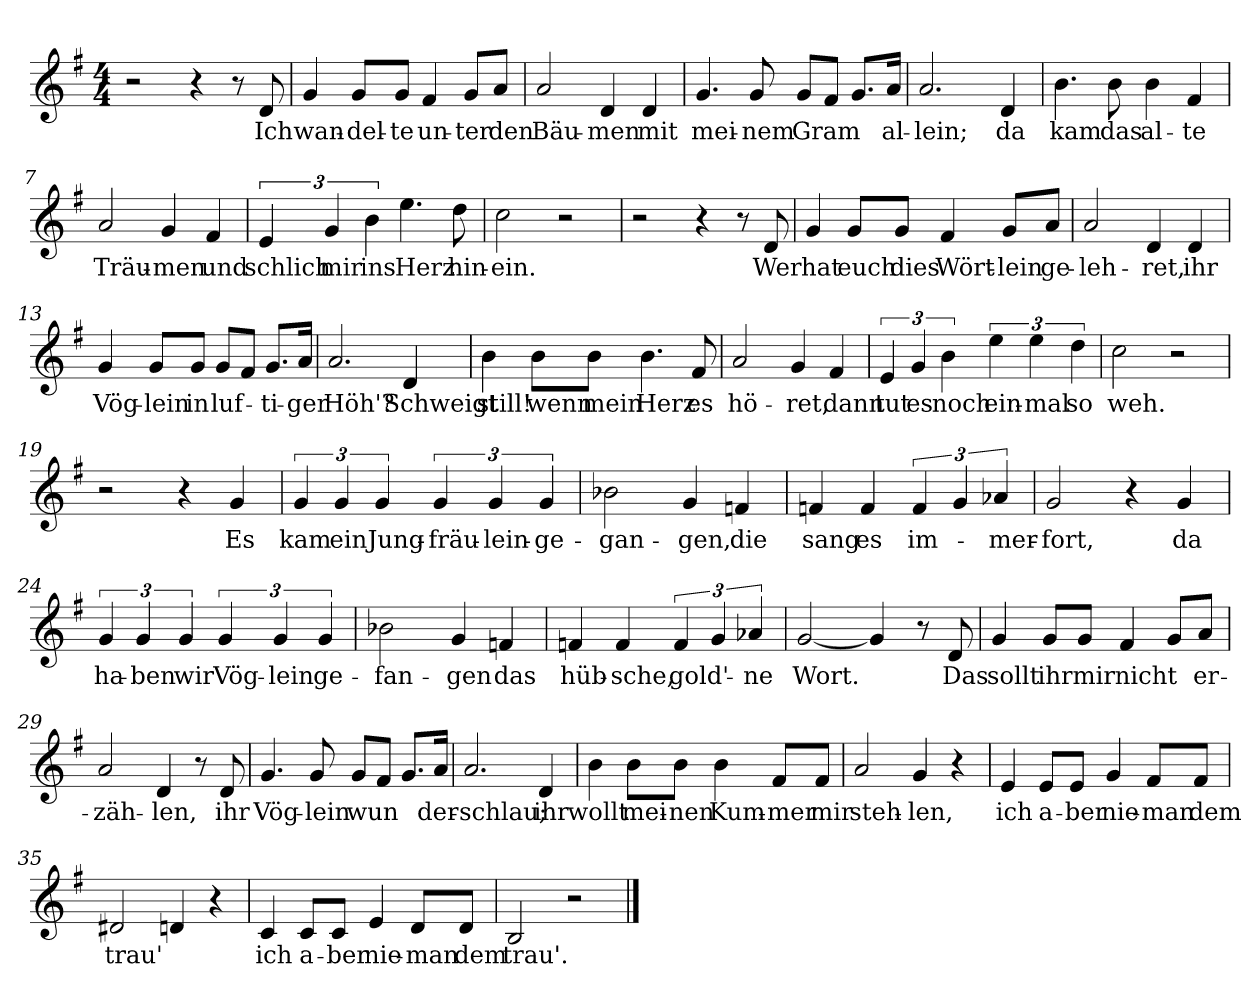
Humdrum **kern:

**kern	**text
*part1	*part1
*staff1	*staff1
*clefG2	*
*k[f#]	*
*M4/4	*
=1	=1
2r	.
4r	.
8r	.
!	!LO:LY:b
8d/	Ich
=2	=2
!	!LO:LY:b
4g/	wan-
!	!LO:LY:b
8g/L	-del-
!	!LO:LY:b
8g/J	-te
!	!LO:LY:b
4f#/	un-
!	!LO:LY:b
8g/L	-ter
!	!LO:LY:b
8a/J	den
=3	=3
!	!LO:LY:b
2a/	Bäu-
!	!LO:LY:b
4d/	-men
!	!LO:LY:b
4d/	mit
=4	=4
!	!LO:LY:b
4.g/	mei-
!	!LO:LY:b
8g/	-nem
!	!LO:LY:b
8g/L	Gram
8f#/J	.
8.g/L	.
!	!LO:LY:b
16a/Jk	al-
=5	=5
!	!LO:LY:b
2.a/	-lein;
!	!LO:LY:b
4d/	da
=6	=6
!	!LO:LY:b
4.b\	kam
!	!LO:LY:b
8b\	das
!	!LO:LY:b
4b\	al-
!	!LO:LY:b
4f#/	-te
=7	=7
!	!LO:LY:b
2a/	Träu-
!	!LO:LY:b
4g/	-men
!	!LO:LY:b
4f#/	und
!!LO:LB:g=z
=8	=8
!	!LO:LY:b
6e/	schlich
!	!LO:LY:b
6g/	mir
!	!LO:LY:b
6b\	ins
!	!LO:LY:b
4.ee\	Herz
!	!LO:LY:b
8dd\	hin-
=9	=9
!	!LO:LY:b
2cc\	-ein.
2r	.
=10	=10
2r	.
4r	.
8r	.
!	!LO:LY:b
8d/	Wer
=11	=11
!	!LO:LY:b
4g/	hat
!	!LO:LY:b
8g/L	euch
!	!LO:LY:b
8g/J	dies
!	!LO:LY:b
4f#/	Wört-
!	!LO:LY:b
8g/L	-lein
!	!LO:LY:b
8a/J	ge-
=12	=12
!	!LO:LY:b
2a/	-leh-
!	!LO:LY:b
4d/	-ret,
!	!LO:LY:b
4d/	ihr
=13	=13
!	!LO:LY:b
4g/	Vög-
!	!LO:LY:b
8g/L	-lein
!	!LO:LY:b
8g/J	-in
!	!LO:LY:b
8g/L	luf-
8f#/J	.
!	!LO:LY:b
8.g/L	-ti-
!	!LO:LY:b
16a/Jk	-ger
!!LO:LB:g=z
=14	=14
!	!LO:LY:b
2.a/	Höh'?
!	!LO:LY:b
4d/	Schweigt
=15	=15
!	!LO:LY:b
4b\	still!
!	!LO:LY:b
8b\L	wenn
!	!LO:LY:b
8b\J	mein
!	!LO:LY:b
4.b\	Herz
!	!LO:LY:b
8f#/	es
=16	=16
!	!LO:LY:b
2a/	hö-
!	!LO:LY:b
4g/	-ret,
!	!LO:LY:b
4f#/	dann
=17	=17
!	!LO:LY:b
6e/	tut
!	!LO:LY:b
6g/	es
!	!LO:LY:b
6b\	noch
!	!LO:LY:b
6ee\	ein-
!	!LO:LY:b
6ee\	-mal
!	!LO:LY:b
6dd\	so
=18	=18
!	!LO:LY:b
2cc\	weh.
2r	.
=19	=19
2r	.
4r	.
!	!LO:LY:b
4g/	Es
!!LO:LB:g=z
=20	=20
!	!LO:LY:b
6g/	kam
!	!LO:LY:b
6g/	ein
!	!LO:LY:b
6g/	Jung-
!	!LO:LY:b
6g/	-fräu-
!	!LO:LY:b
6g/	-lein-
!	!LO:LY:b
6g/	ge-
=21	=21
!	!LO:LY:b
2b-X\	-gan-
!	!LO:LY:b
4g/	-gen,
!	!LO:LY:b
4fn/	die
=22	=22
!	!LO:LY:b
4fn/	sang
!	!LO:LY:b
4f/	es
!	!LO:LY:b
6f/	im-
6g/	.
!	!LO:LY:b
6a-X/	-mer-
=23	=23
!	!LO:LY:b
2g/	-fort,
4r	.
!	!LO:LY:b
4g/	da
=24	=24
!	!LO:LY:b
6g/	ha-
!	!LO:LY:b
6g/	-ben
!	!LO:LY:b
6g/	wir
!	!LO:LY:b
6g/	Vög-
!	!LO:LY:b
6g/	-lein
!	!LO:LY:b
6g/	ge-
=25	=25
!	!LO:LY:b
2b-X\	-fan-
!	!LO:LY:b
4g/	-gen
!	!LO:LY:b
4fn/	das
!!LO:LB:g=z
=26	=26
!	!LO:LY:b
4fn/	hüb-
!	!LO:LY:b
4f/	-sche,
!	!LO:LY:b
6f/	gold'-
6g/	.
!	!LO:LY:b
6a-X/	-ne
=27	=27
!	!LO:LY:b
[2g/	Wort.
4g/]	.
8r	.
!	!LO:LY:b
8d/	Das
=28	=28
!	!LO:LY:b
4g/	sollt
!	!LO:LY:b
8g/L	ihr
!	!LO:LY:b
8g/J	mir
!	!LO:LY:b
4f#/	nicht
8g/L	.
!	!LO:LY:b
8a/J	er-
=29	=29
!	!LO:LY:b
2a/	-zäh-
!	!LO:LY:b
4d/	-len,
8r	.
!	!LO:LY:b
8d/	ihr
=30	=30
!	!LO:LY:b
4.g/	Vög-
!	!LO:LY:b
8g/	lein
!	!LO:LY:b
8g/L	wun
8f#/J	.
8.g/L	.
!	!LO:LY:b
16a/Jk	-der-
=31	=31
!	!LO:LY:b
2.a/	-schlau;
!	!LO:LY:b
4d/	ihr
!!LO:LB:g=z
=32	=32
!	!LO:LY:b
4b\	wollt
!	!LO:LY:b
8b\L	mei-
!	!LO:LY:b
8b\J	-nen
!	!LO:LY:b
4b\	Kum-
!	!LO:LY:b
8f#/L	-mer
!	!LO:LY:b
8f#/J	mir
=33	=33
!	!LO:LY:b
2a/	steh-
!	!LO:LY:b
4g/	-len,
4r	.
=34	=34
!	!LO:LY:b
4e/	ich
!	!LO:LY:b
8e/L	a-
!	!LO:LY:b
8e/J	-ber
!	!LO:LY:b
4g/	nie-
!	!LO:LY:b
8f#/L	-man
!	!LO:LY:b
8f#/J	dem
=35	=35
!	!LO:LY:b
2d#X/	trau'
4dn/	.
4r	.
=36	=36
!	!LO:LY:b
4c/	ich
!	!LO:LY:b
8c/L	a-
!	!LO:LY:b
8c/J	-ber
!	!LO:LY:b
4e/	nie-
!	!LO:LY:b
8d/L	-man
!	!LO:LY:b
8d/J	dem
=37	=37
!	!LO:LY:b
2B/	trau'.
2r	.
==	==
*-	*-
